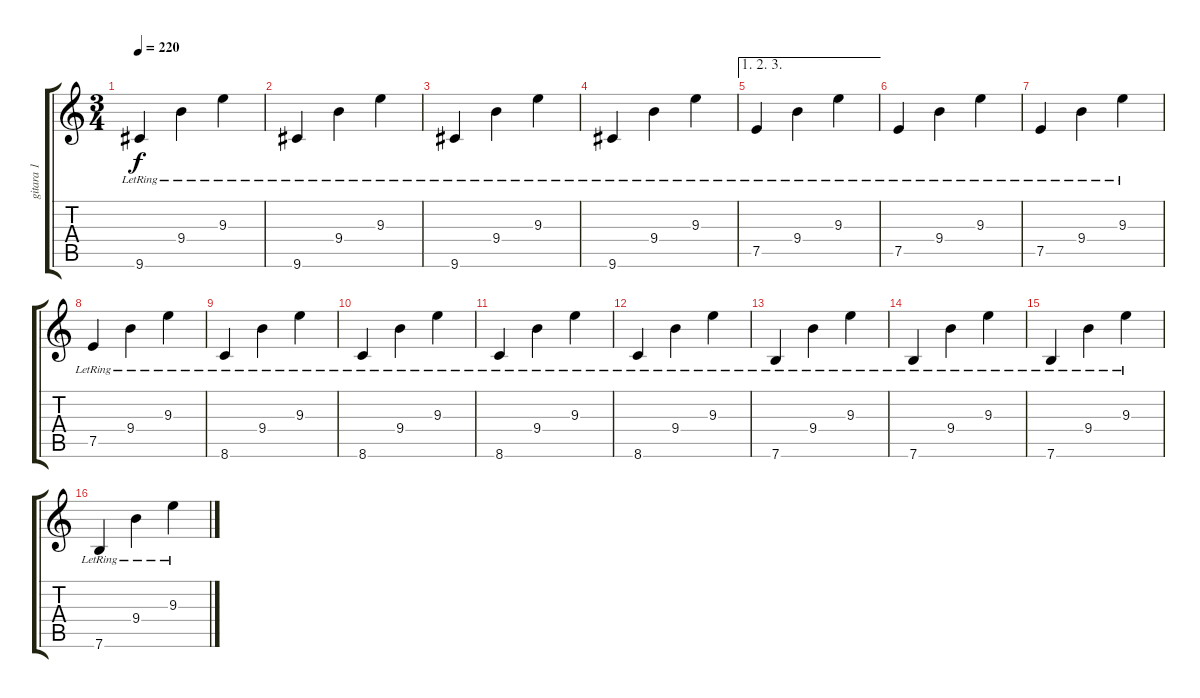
\track ("gitara 1" "gitara 1") {instrument acousticguitarsteel}
\staff {score tabs}
\tuning (E4 B3 G3 D3 A2 E2) {hide}
\ts (3 4)
\tempo 220
\clef g2
\ks c
9.6{lr}.4{dy f} 9.4{lr}.4 9.3{lr}.4 |
9.6{lr}.4 9.4{lr}.4 9.3{lr}.4 |
9.6{lr}.4 9.4{lr}.4 9.3{lr}.4 |
9.6{lr}.4 9.4{lr}.4 9.3{lr}.4 |
\ae (1 2 3)
7.5{lr}.4 9.4{lr}.4 9.3{lr}.4 |
7.5{lr}.4 9.4{lr}.4 9.3{lr}.4 |
7.5{lr}.4 9.4{lr}.4 9.3{lr}.4 |
7.5{lr}.4 9.4{lr}.4 9.3{lr}.4 |
8.6{lr}.4 9.4{lr}.4 9.3{lr}.4 |
8.6{lr}.4 9.4{lr}.4 9.3{lr}.4 |
8.6{lr}.4 9.4{lr}.4 9.3{lr}.4 |
8.6{lr}.4 9.4{lr}.4 9.3{lr}.4 |
7.6{lr}.4 9.4{lr}.4 9.3{lr}.4 |
7.6{lr}.4 9.4{lr}.4 9.3{lr}.4 |
7.6{lr}.4 9.4{lr}.4 9.3{lr}.4 |
7.6{lr}.4 9.4{lr}.4 9.3{lr}.4
